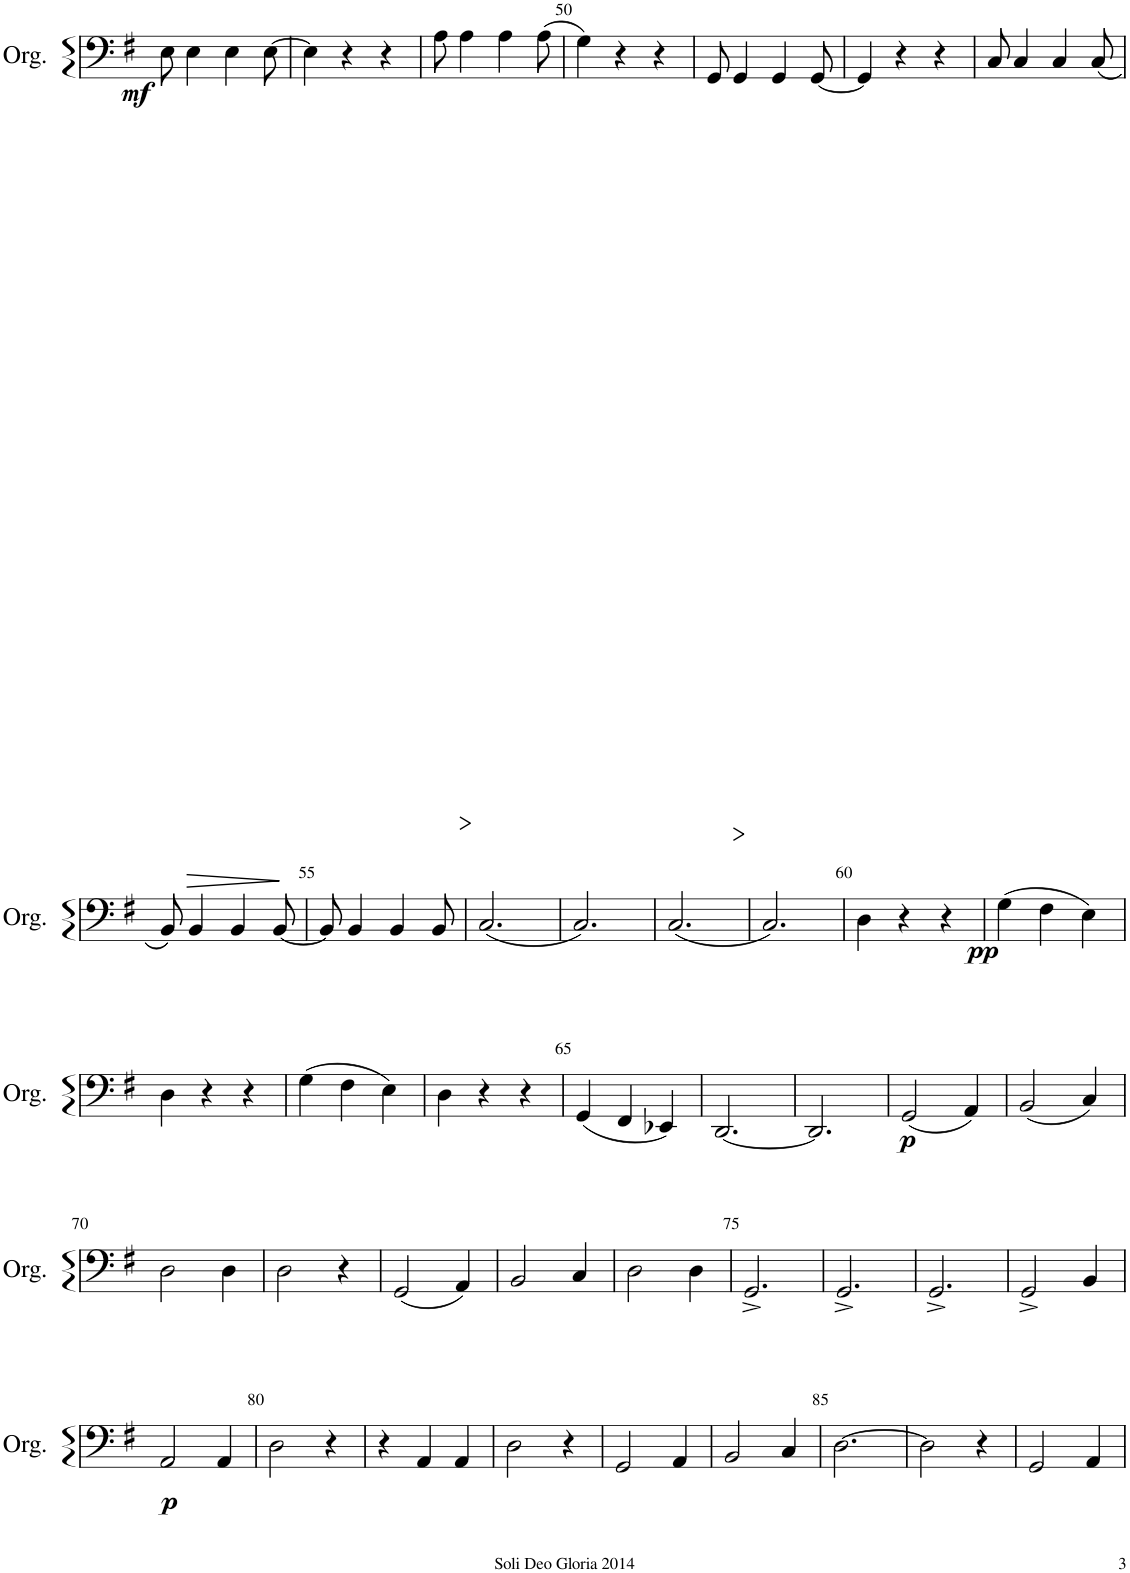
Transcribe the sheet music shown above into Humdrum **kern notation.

**kern	**dynam
*part1	*part1
*staff1	*staff1
*I"Organ	*
*I'Org.	*
!!LO:PB:g=z
*clefF4	*
*k[f#]	*
*M3/4	*
=47	=47
!	!LO:DY:b
8E\	mf
!	!LO:HP:b
4E\	>
4E\	.
[8E\	.
.	]
=48	=48
4E\]	.
4r	.
4r	.
=49	=49
8A\	.
!	!LO:HP:b
4A\	>
4A\	.
(8A\	.
.	]
=50	=50
4G\)	.
4r	.
4r	.
=51	=51
8GG/	.
!	!LO:HP:b
4GG/	>
4GG/	.
[8GG/	.
.	]
=52	=52
4GG/]	.
4r	.
4r	.
=53	=53
8C/	.
4C/	.
4C/	.
(8C/	.
!!LO:LB:g=z
=54	=54
8BB/)	.
4BB/	.
4BB/	.
[8BB/	.
=55	=55
8BB/]	.
4BB/	.
4BB/	.
8BB/	.
=56	=56
(2.C/	.
=57	=57
2.C/)	.
=58	=58
(2.C/	.
=59	=59
2.C/)	.
=60	=60
4D\	.
4r	.
4r	.
=61	=61
!	!LO:DY:b
(4G\	pp
4F#\	.
4E\)	.
!!LO:LB:g=z
=62	=62
4D\	.
4r	.
4r	.
=63	=63
(4G\	.
4F#\	.
4E\)	.
=64	=64
4D\	.
4r	.
4r	.
=65	=65
(4GG/	.
4FF#/	.
4EE-X/)	.
=66	=66
[2.DD/	.
=67	=67
2.DD/]	.
=68	=68
!	!LO:DY:b
(2GG/	p
4AA/)	.
=69	=69
(2BB/	.
4C/)	.
!!LO:LB:g=z
=70	=70
2D\	.
4D\	.
=71	=71
2D\	.
4r	.
=72	=72
(2GG/	.
4AA/)	.
=73	=73
2BB/	.
4C/	.
=74	=74
2D\	.
4D\	.
=75	=75
2.GG^/	.
=76	=76
2.GG^/	.
=77	=77
2.GG^/	.
=78	=78
2GG^/	.
4BB/	.
!!LO:LB:g=z
=79	=79
!	!LO:DY:b
2AA/	p
4AA/	.
=80	=80
2D\	.
4r	.
=81	=81
4r	.
4AA/	.
4AA/	.
=82	=82
2D\	.
4r	.
=83	=83
2GG/	.
4AA/	.
=84	=84
2BB/	.
4C/	.
=85	=85
[2.D\	.
=86	=86
2D\]	.
4r	.
=87	=87
2GG/	.
4AA/	.
=	=
*-	*-
